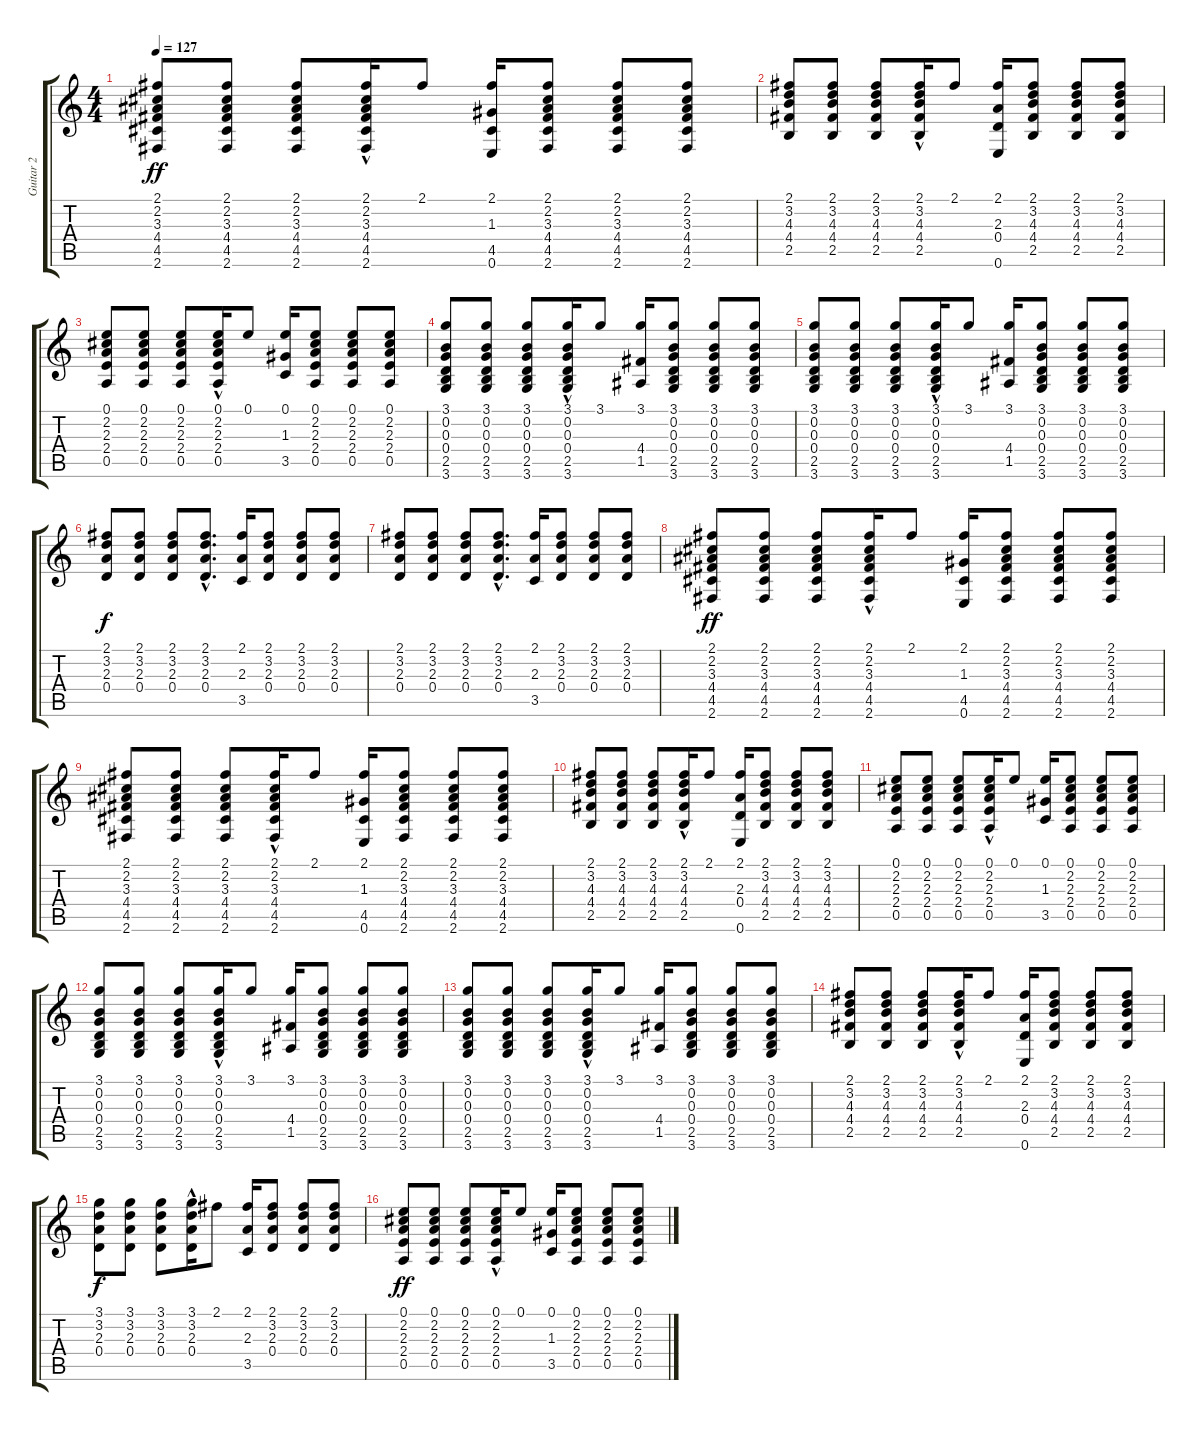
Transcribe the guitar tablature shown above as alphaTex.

\track ("Guitar 2" "Guitar 2") {instrument acousticguitarsteel}
\staff {score tabs}
\tuning (E4 B3 G3 D3 A2 E2) {hide}
\ts (4 4)
\tempo 127
\clef g2
\ks c
(2.1 2.2 3.3 4.4 4.5 2.6).8{dy ff} (2.1 2.2 3.3 4.4 4.5 2.6).8 (2.1 2.2 3.3 4.4 4.5 2.6).8 (2.1 2.2{hac} 3.3{hac} 4.4{hac} 4.5{hac} 2.6{hac}).16 2.1.8 (2.1 1.3 4.5 0.6).16 (2.1 2.2 3.3 4.4 4.5 2.6).8 (2.1 2.2 3.3 4.4 4.5 2.6).8 (2.1 2.2 3.3 4.4 4.5 2.6).8 |
(2.1 3.2 4.3 4.4 2.5).8 (2.1 3.2 4.3 4.4 2.5).8 (2.1 3.2 4.3 4.4 2.5).8 (2.1 3.2{hac} 4.3{hac} 4.4{hac} 2.5{hac}).16 2.1.8 (2.1 2.3 0.4 0.6).16 (2.1 3.2 4.3 4.4 2.5).8 (2.1 3.2 4.3 4.4 2.5).8 (2.1 3.2 4.3 4.4 2.5).8 |
(0.1 2.2 2.3 2.4 0.5).8 (0.1 2.2 2.3 2.4 0.5).8 (0.1 2.2 2.3 2.4 0.5).8 (0.1 2.2{hac} 2.3{hac} 2.4{hac} 0.5{hac}).16 0.1.8 (0.1 1.3 3.5).16 (0.1 2.2 2.3 2.4 0.5).8 (0.1 2.2 2.3 2.4 0.5).8 (0.1 2.2 2.3 2.4 0.5).8 |
(3.1 0.2 0.3 0.4 2.5 3.6).8 (3.1 0.2 0.3 0.4 2.5 3.6).8 (3.1 0.2 0.3 0.4 2.5 3.6).8 (3.1 0.2{hac} 0.3{hac} 0.4{hac} 2.5{hac} 3.6{hac}).16 3.1.8 (3.1 4.4 1.5).16 (3.1 0.2 0.3 0.4 2.5 3.6).8 (3.1 0.2 0.3 0.4 2.5 3.6).8 (3.1 0.2 0.3 0.4 2.5 3.6).8 |
(3.1 0.2 0.3 0.4 2.5 3.6).8 (3.1 0.2 0.3 0.4 2.5 3.6).8 (3.1 0.2 0.3 0.4 2.5 3.6).8 (3.1 0.2{hac} 0.3{hac} 0.4{hac} 2.5{hac} 3.6{hac}).16 3.1.8 (3.1 4.4 1.5).16 (3.1 0.2 0.3 0.4 2.5 3.6).8 (3.1 0.2 0.3 0.4 2.5 3.6).8 (3.1 0.2 0.3 0.4 2.5 3.6).8 |
(2.1 3.2 2.3 0.4).8{dy f} (2.1 3.2 2.3 0.4).8 (2.1 3.2 2.3 0.4).8 (2.1{hac} 3.2{hac} 2.3{hac} 0.4{hac}).8{d} (2.1 2.3 3.5).16 (2.1 3.2 2.3 0.4).8 (2.1 3.2 2.3 0.4).8 (2.1 3.2 2.3 0.4).8 |
(2.1 3.2 2.3 0.4).8 (2.1 3.2 2.3 0.4).8 (2.1 3.2 2.3 0.4).8 (2.1{hac} 3.2{hac} 2.3{hac} 0.4{hac}).8{d} (2.1 2.3 3.5).16 (2.1 3.2 2.3 0.4).8 (2.1 3.2 2.3 0.4).8 (2.1 3.2 2.3 0.4).8 |
(2.1 2.2 3.3 4.4 4.5 2.6).8{dy ff} (2.1 2.2 3.3 4.4 4.5 2.6).8 (2.1 2.2 3.3 4.4 4.5 2.6).8 (2.1 2.2{hac} 3.3{hac} 4.4{hac} 4.5{hac} 2.6{hac}).16 2.1.8 (2.1 1.3 4.5 0.6).16 (2.1 2.2 3.3 4.4 4.5 2.6).8 (2.1 2.2 3.3 4.4 4.5 2.6).8 (2.1 2.2 3.3 4.4 4.5 2.6).8 |
(2.1 2.2 3.3 4.4 4.5 2.6).8 (2.1 2.2 3.3 4.4 4.5 2.6).8 (2.1 2.2 3.3 4.4 4.5 2.6).8 (2.1 2.2{hac} 3.3{hac} 4.4{hac} 4.5{hac} 2.6{hac}).16 2.1.8 (2.1 1.3 4.5 0.6).16 (2.1 2.2 3.3 4.4 4.5 2.6).8 (2.1 2.2 3.3 4.4 4.5 2.6).8 (2.1 2.2 3.3 4.4 4.5 2.6).8 |
(2.1 3.2 4.3 4.4 2.5).8 (2.1 3.2 4.3 4.4 2.5).8 (2.1 3.2 4.3 4.4 2.5).8 (2.1 3.2{hac} 4.3{hac} 4.4{hac} 2.5{hac}).16 2.1.8 (2.1 2.3 0.4 0.6).16 (2.1 3.2 4.3 4.4 2.5).8 (2.1 3.2 4.3 4.4 2.5).8 (2.1 3.2 4.3 4.4 2.5).8 |
(0.1 2.2 2.3 2.4 0.5).8 (0.1 2.2 2.3 2.4 0.5).8 (0.1 2.2 2.3 2.4 0.5).8 (0.1 2.2{hac} 2.3{hac} 2.4{hac} 0.5{hac}).16 0.1.8 (0.1 1.3 3.5).16 (0.1 2.2 2.3 2.4 0.5).8 (0.1 2.2 2.3 2.4 0.5).8 (0.1 2.2 2.3 2.4 0.5).8 |
(3.1 0.2 0.3 0.4 2.5 3.6).8 (3.1 0.2 0.3 0.4 2.5 3.6).8 (3.1 0.2 0.3 0.4 2.5 3.6).8 (3.1 0.2{hac} 0.3{hac} 0.4{hac} 2.5{hac} 3.6{hac}).16 3.1.8 (3.1 4.4 1.5).16 (3.1 0.2 0.3 0.4 2.5 3.6).8 (3.1 0.2 0.3 0.4 2.5 3.6).8 (3.1 0.2 0.3 0.4 2.5 3.6).8 |
(3.1 0.2 0.3 0.4 2.5 3.6).8 (3.1 0.2 0.3 0.4 2.5 3.6).8 (3.1 0.2 0.3 0.4 2.5 3.6).8 (3.1 0.2{hac} 0.3{hac} 0.4{hac} 2.5{hac} 3.6{hac}).16 3.1.8 (3.1 4.4 1.5).16 (3.1 0.2 0.3 0.4 2.5 3.6).8 (3.1 0.2 0.3 0.4 2.5 3.6).8 (3.1 0.2 0.3 0.4 2.5 3.6).8 |
(2.1 3.2 4.3 4.4 2.5).8 (2.1 3.2 4.3 4.4 2.5).8 (2.1 3.2 4.3 4.4 2.5).8 (2.1 3.2{hac} 4.3{hac} 4.4{hac} 2.5{hac}).16 2.1.8 (2.1 2.3 0.4 0.6).16 (2.1 3.2 4.3 4.4 2.5).8 (2.1 3.2 4.3 4.4 2.5).8 (2.1 3.2 4.3 4.4 2.5).8 |
(3.1 3.2 2.3 0.4).8{dy f} (3.1 3.2 2.3 0.4).8 (3.1 3.2 2.3 0.4).8 (3.1 3.2{hac} 2.3{hac} 0.4{hac}).16 2.1.8 (2.1 2.3 3.5).16 (2.1 3.2 2.3 0.4).8 (2.1 3.2 2.3 0.4).8 (2.1 3.2 2.3 0.4).8 |
(0.1 2.2 2.3 2.4 0.5).8{dy ff} (0.1 2.2 2.3 2.4 0.5).8 (0.1 2.2 2.3 2.4 0.5).8 (0.1 2.2{hac} 2.3{hac} 2.4{hac} 0.5{hac}).16 0.1.8 (0.1 1.3 3.5).16 (0.1 2.2 2.3 2.4 0.5).8 (0.1 2.2 2.3 2.4 0.5).8 (0.1 2.2 2.3 2.4 0.5).8
